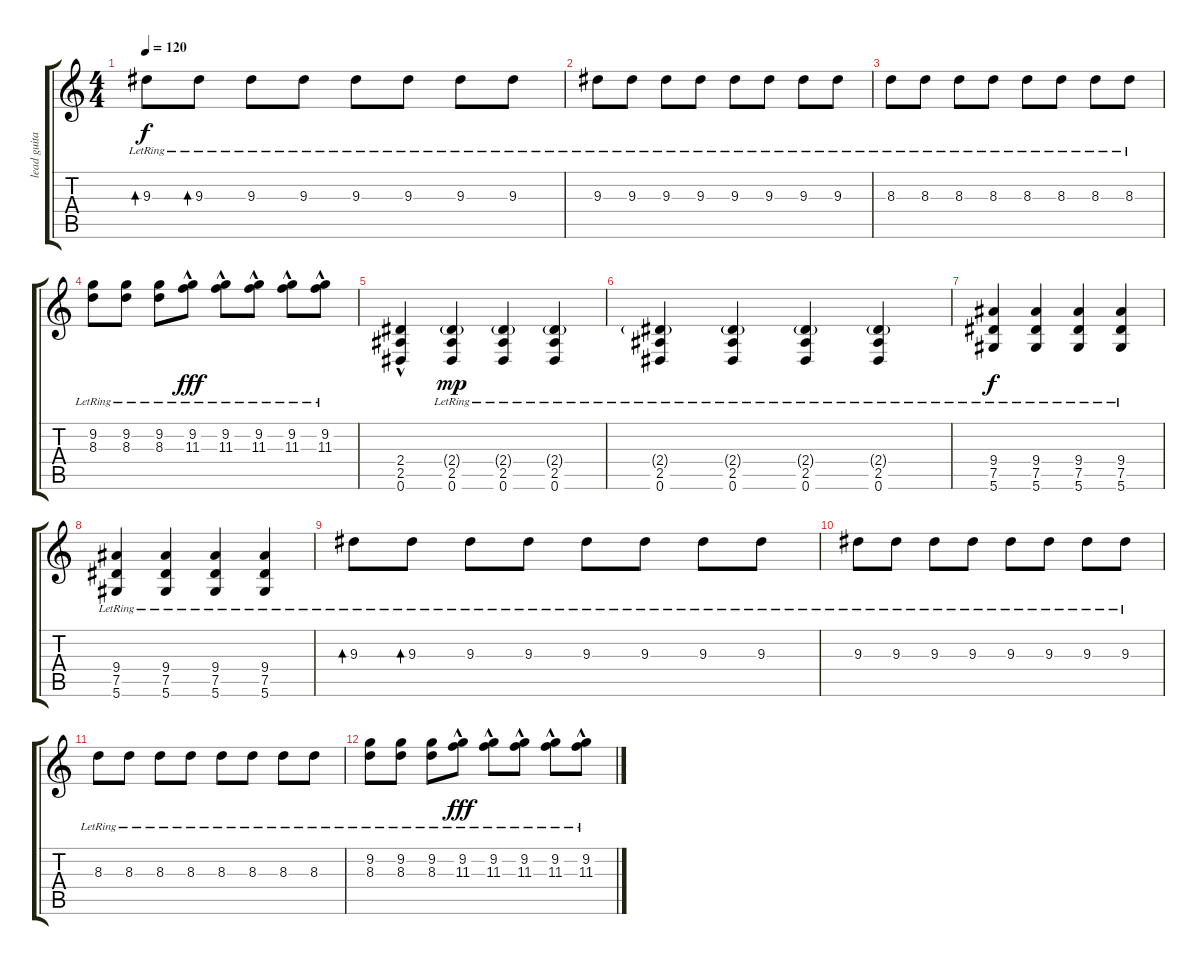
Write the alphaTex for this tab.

\track ("lead guitar" "lead guita") {instrument overdrivenguitar}
\staff {score tabs}
\tuning (Eb4 Bb3 Gb3 Db3 Ab2 Eb2) {hide}
\ts (4 4)
\tempo 120
\clef g2
\ks c
9.3{lr}.8{bd 30 dy f} 9.3{lr}.8{bd 30} 9.3{lr}.8 9.3{lr}.8 9.3{lr}.8 9.3{lr}.8 9.3{lr}.8 9.3{lr}.8 |
9.3{lr}.8 9.3{lr}.8 9.3{lr}.8 9.3{lr}.8 9.3{lr}.8 9.3{lr}.8 9.3{lr}.8 9.3{lr}.8 |
8.3{lr}.8 8.3{lr}.8 8.3{lr}.8 8.3{lr}.8 8.3{lr}.8 8.3{lr}.8 8.3{lr}.8 8.3{lr}.8 |
(9.2{lr} 8.3{lr}).8 (9.2{lr} 8.3{lr}).8 (9.2{lr} 8.3{lr}).8 (9.2{lr} 11.3{hac lr}).8{dy fff} (9.2{lr} 11.3{hac lr}).8 (9.2{lr} 11.3{hac lr}).8 (9.2{lr} 11.3{hac lr}).8 (9.2{lr} 11.3{hac lr}).8 |
(2.4{hac} 2.5{hac} 0.6{hac}).4 (2.4{g lr} 2.5{lr} 0.6{lr}).4{dy mp} (2.4{g lr} 2.5{lr} 0.6{lr}).4 (2.4{g lr} 2.5{lr} 0.6{lr}).4 |
(2.4{g lr} 2.5{lr} 0.6{lr}).4 (2.4{g lr} 2.5{lr} 0.6{lr}).4 (2.4{g lr} 2.5{lr} 0.6{lr}).4 (2.4{g lr} 2.5{lr} 0.6{lr}).4 |
(9.4{lr} 7.5{lr} 5.6{lr}).4{dy f} (9.4{lr} 7.5{lr} 5.6{lr}).4 (9.4{lr} 7.5{lr} 5.6{lr}).4 (9.4{lr} 7.5{lr} 5.6{lr}).4 |
(9.4{lr} 7.5{lr} 5.6{lr}).4 (9.4{lr} 7.5{lr} 5.6{lr}).4 (9.4{lr} 7.5{lr} 5.6{lr}).4 (9.4{lr} 7.5{lr} 5.6{lr}).4 |
9.3{lr}.8{bd 30} 9.3{lr}.8{bd 30} 9.3{lr}.8 9.3{lr}.8 9.3{lr}.8 9.3{lr}.8 9.3{lr}.8 9.3{lr}.8 |
9.3{lr}.8 9.3{lr}.8 9.3{lr}.8 9.3{lr}.8 9.3{lr}.8 9.3{lr}.8 9.3{lr}.8 9.3{lr}.8 |
8.3{lr}.8 8.3{lr}.8 8.3{lr}.8 8.3{lr}.8 8.3{lr}.8 8.3{lr}.8 8.3{lr}.8 8.3{lr}.8 |
(9.2{lr} 8.3{lr}).8 (9.2{lr} 8.3{lr}).8 (9.2{lr} 8.3{lr}).8 (9.2{lr} 11.3{hac lr}).8{dy fff} (9.2{lr} 11.3{hac lr}).8 (9.2{lr} 11.3{hac lr}).8 (9.2{lr} 11.3{hac lr}).8 (9.2{lr} 11.3{hac lr}).8
